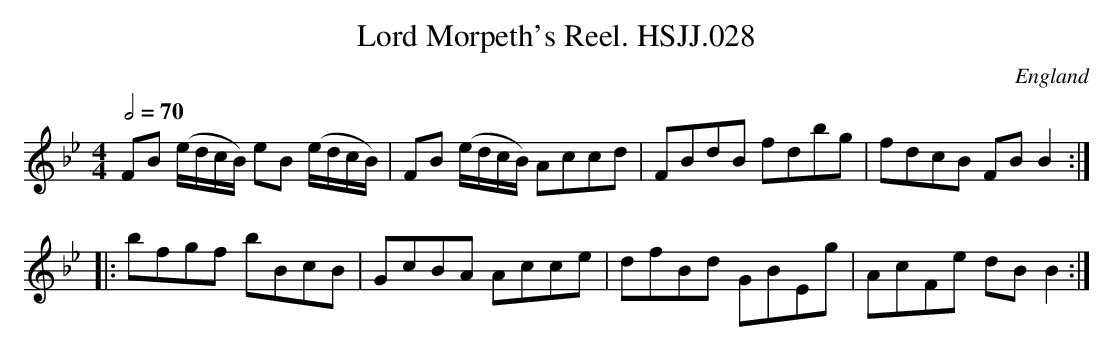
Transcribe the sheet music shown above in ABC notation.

X:1
T:Lord Morpeth's Reel. HSJJ.028
L:1/8
M:4/4
O:England
Q:1/2=70
K:Bb
FB (e/d/c/B/) eB (e/d/c/B/)|FB (e/d/c/B/) Accd|FBdB fdbg|fdcB FBB2:|!
|:bfgf bBcB|GcBA Acce|dfBd GBEg|AcFe dBB2:|
